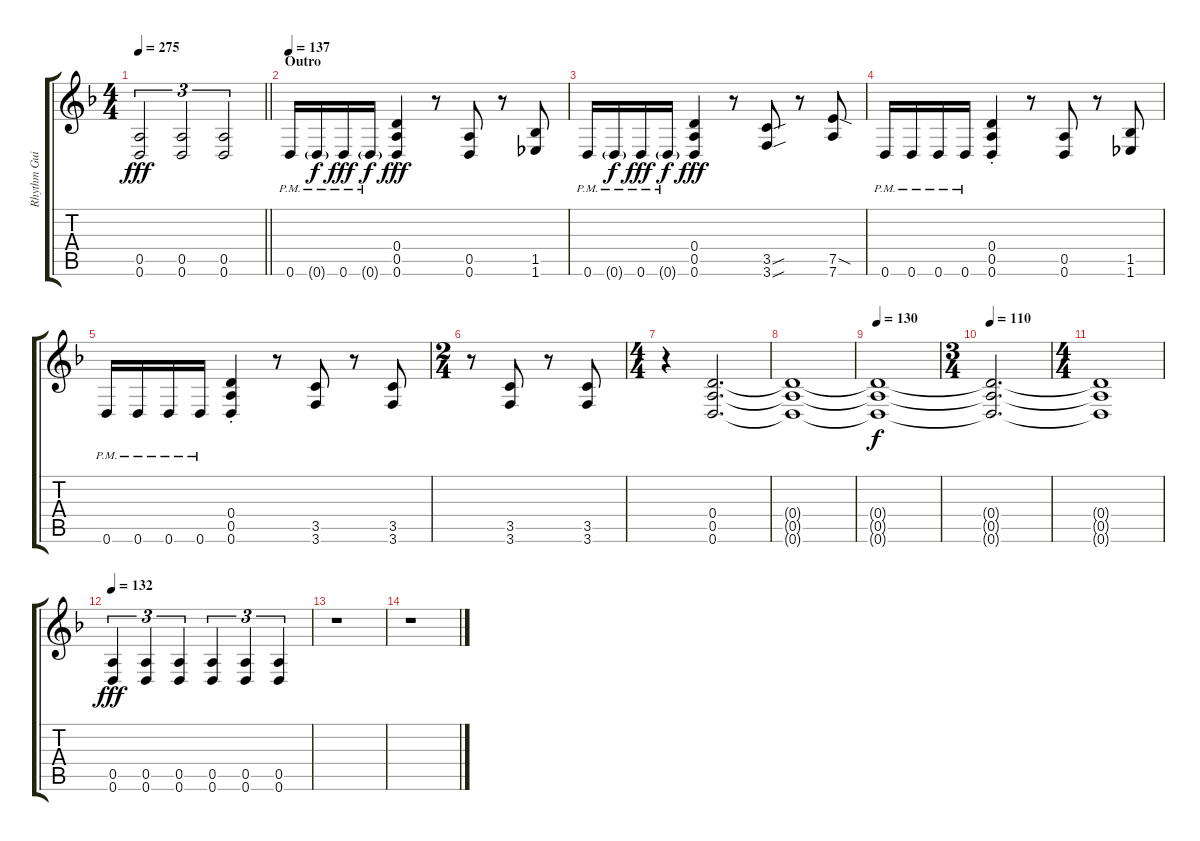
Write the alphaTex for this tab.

\track ("Rhythm Guitar - left" "Rhythm Gui") {instrument distortionguitar}
\staff {score tabs}
\tuning (E4 B3 G3 D3 A2 D2) {hide}
\ts (4 4)
\tempo 275
\clef g2
\barLineRight lightlight
\ks dminor
(0.5 0.6).2{tu (3 2) dy fff} (0.5 0.6).2{tu (3 2)} (0.5 0.6).2{tu (3 2)} |
\section ("" "Outro")
\tempo 137
0.6{pm}.16{volume 12} 0.6{g pm}.16{dy f} 0.6{pm}.16{dy fff} 0.6{g pm}.16{dy f} (0.4{st} 0.5{st} 0.6{st}).4{dy fff volume 9} r.8 (0.5 0.6).8 r.8 (1.5 1.6).8 |
0.6{pm}.16{volume 12} 0.6{g pm}.16{dy f} 0.6{pm}.16{dy fff} 0.6{g pm}.16{dy f} (0.4{st} 0.5{st} 0.6{st}).4{dy fff volume 9} r.8 (3.5{sou} 3.6{sou}).8 r.8 (7.5{sod} 7.6).8 |
0.6{pm}.16 0.6{pm}.16 0.6{pm}.16 0.6{pm}.16 (0.4{st} 0.5{st} 0.6{st}).4 r.8 (0.5 0.6).8 r.8 (1.5 1.6).8 |
0.6{pm}.16 0.6{pm}.16 0.6{pm}.16 0.6{pm}.16 (0.4{st} 0.5{st} 0.6{st}).4 r.8 (3.5 3.6).8 r.8 (3.5 3.6).8 |
\ts (2 4)
r.8 (3.5 3.6).8 r.8 (3.5 3.6).8 |
\ts (4 4)
r.4 (0.4 0.5 0.6).2{d} |
(0.4{t} 0.5{t} 0.6{t}).1 |
\tempo 130
(0.4{t} 0.5{t} 0.6{t}).1{dy f} |
\ts (3 4)
\tempo 110
(0.4{t} 0.5{t} 0.6{t}).2{d} |
\ts (4 4)
(0.4{t} 0.5{t} 0.6{t}).1 |
\tempo 132
(0.5 0.6).4{tu (3 2) dy fff} (0.5 0.6).4{tu (3 2)} (0.5 0.6).4{tu (3 2)} (0.5 0.6).4{tu (3 2)} (0.5 0.6).4{tu (3 2)} (0.5 0.6).4{tu (3 2)} |
r.1 |
r.1
